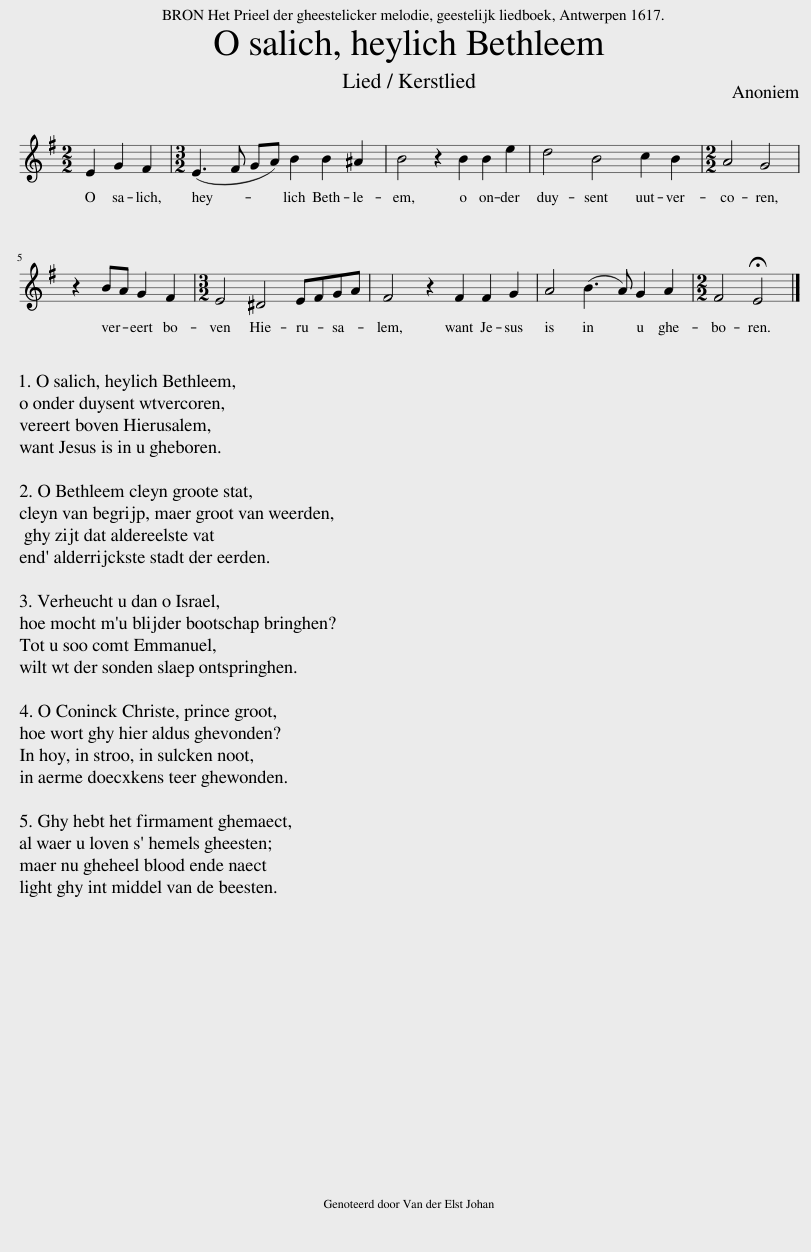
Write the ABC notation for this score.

X:1
L:1/8
M:2/2
I:linebreak $
K:G
V:1 treble
V:1
 E2 G2 F2 |[M:3/2] (E3 F GA) B2 B2 ^A2 | B4 z2 B2 B2 e2 | d4 B4 c2 B2 |[M:2/2] A4 G4 |$ %5
 z2 BA G2 F2 |[M:3/2] E4 ^D4 EFGA | F4 z2 F2 F2 G2 | A4 (B3 A) G2 A2 |[M:2/2] F4 !fermata!E4 |] %10
